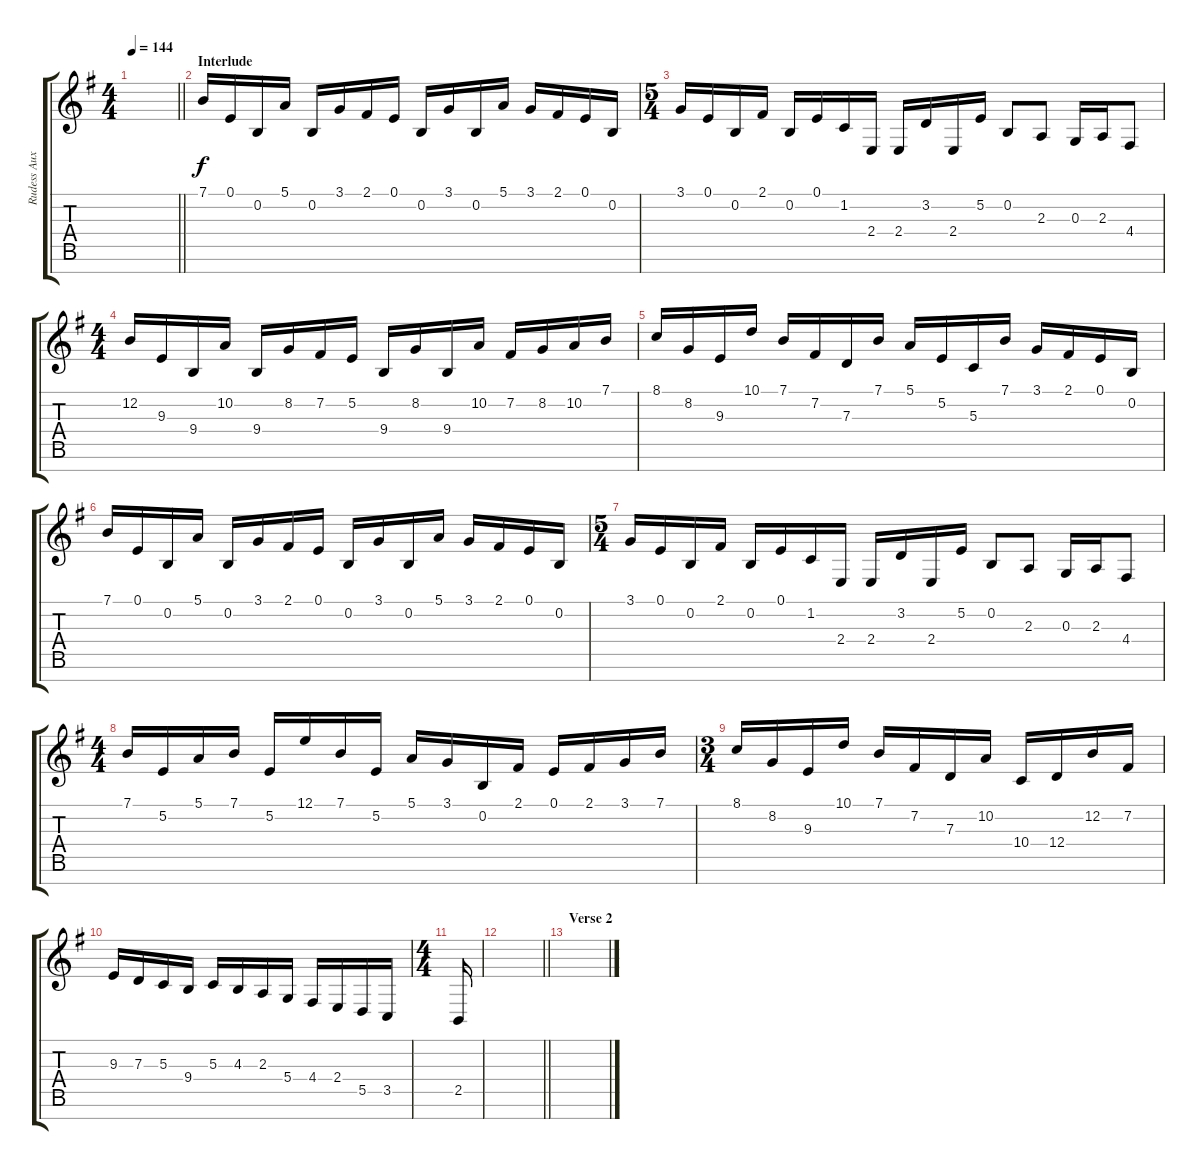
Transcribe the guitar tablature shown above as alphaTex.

\track ("Rudess Aux" "Rudess Aux") {instrument reedorgan}
\staff {score tabs}
\tuning (E4 B3 G3 D3 A2 E2 B1) {hide}
\ts (4 4)
\tempo 144
\clef g2
\barLineRight lightlight
\ks eminor
|
\section ("" "Interlude")
7.1.16 0.1.16 0.2.16 5.1.16 0.2.16 3.1.16 2.1.16 0.1.16 0.2.16 3.1.16 0.2.16 5.1.16 3.1.16 2.1.16 0.1.16 0.2.16 |
\ts (5 4)
3.1.16 0.1.16 0.2.16 2.1.16 0.2.16 0.1.16 1.2.16 2.4.16 2.4.16 3.2.16 2.4.16 5.2.16 0.2.8 2.3.8 0.3.16 2.3.16 4.4.8 |
\ts (4 4)
12.2.16 9.3.16 9.4.16 10.2.16 9.4.16 8.2.16 7.2.16 5.2.16 9.4.16 8.2.16 9.4.16 10.2.16 7.2.16 8.2.16 10.2.16 7.1.16 |
8.1.16 8.2.16 9.3.16 10.1.16 7.1.16 7.2.16 7.3.16 7.1.16 5.1.16 5.2.16 5.3.16 7.1.16 3.1.16 2.1.16 0.1.16 0.2.16 |
7.1.16 0.1.16 0.2.16 5.1.16 0.2.16 3.1.16 2.1.16 0.1.16 0.2.16 3.1.16 0.2.16 5.1.16 3.1.16 2.1.16 0.1.16 0.2.16 |
\ts (5 4)
3.1.16 0.1.16 0.2.16 2.1.16 0.2.16 0.1.16 1.2.16 2.4.16 2.4.16 3.2.16 2.4.16 5.2.16 0.2.8 2.3.8 0.3.16 2.3.16 4.4.8 |
\ts (4 4)
7.1.16 5.2.16 5.1.16 7.1.16 5.2.16 12.1.16 7.1.16 5.2.16 5.1.16 3.1.16 0.2.16 2.1.16 0.1.16 2.1.16 3.1.16 7.1.16 |
\ts (3 4)
8.1.16 8.2.16 9.3.16 10.1.16 7.1.16 7.2.16 7.3.16 10.2.16 10.4.16 12.4.16 12.2.16 7.2.16 |
9.3.16 7.3.16 5.3.16 9.4.16 5.3.16 4.3.16 2.3.16 5.4.16 4.4.16 2.4.16 5.5.16 3.5.16 |
\ts (4 4)
2.5.16 |
\barLineRight lightlight
|
\section ("" "Verse 2")
